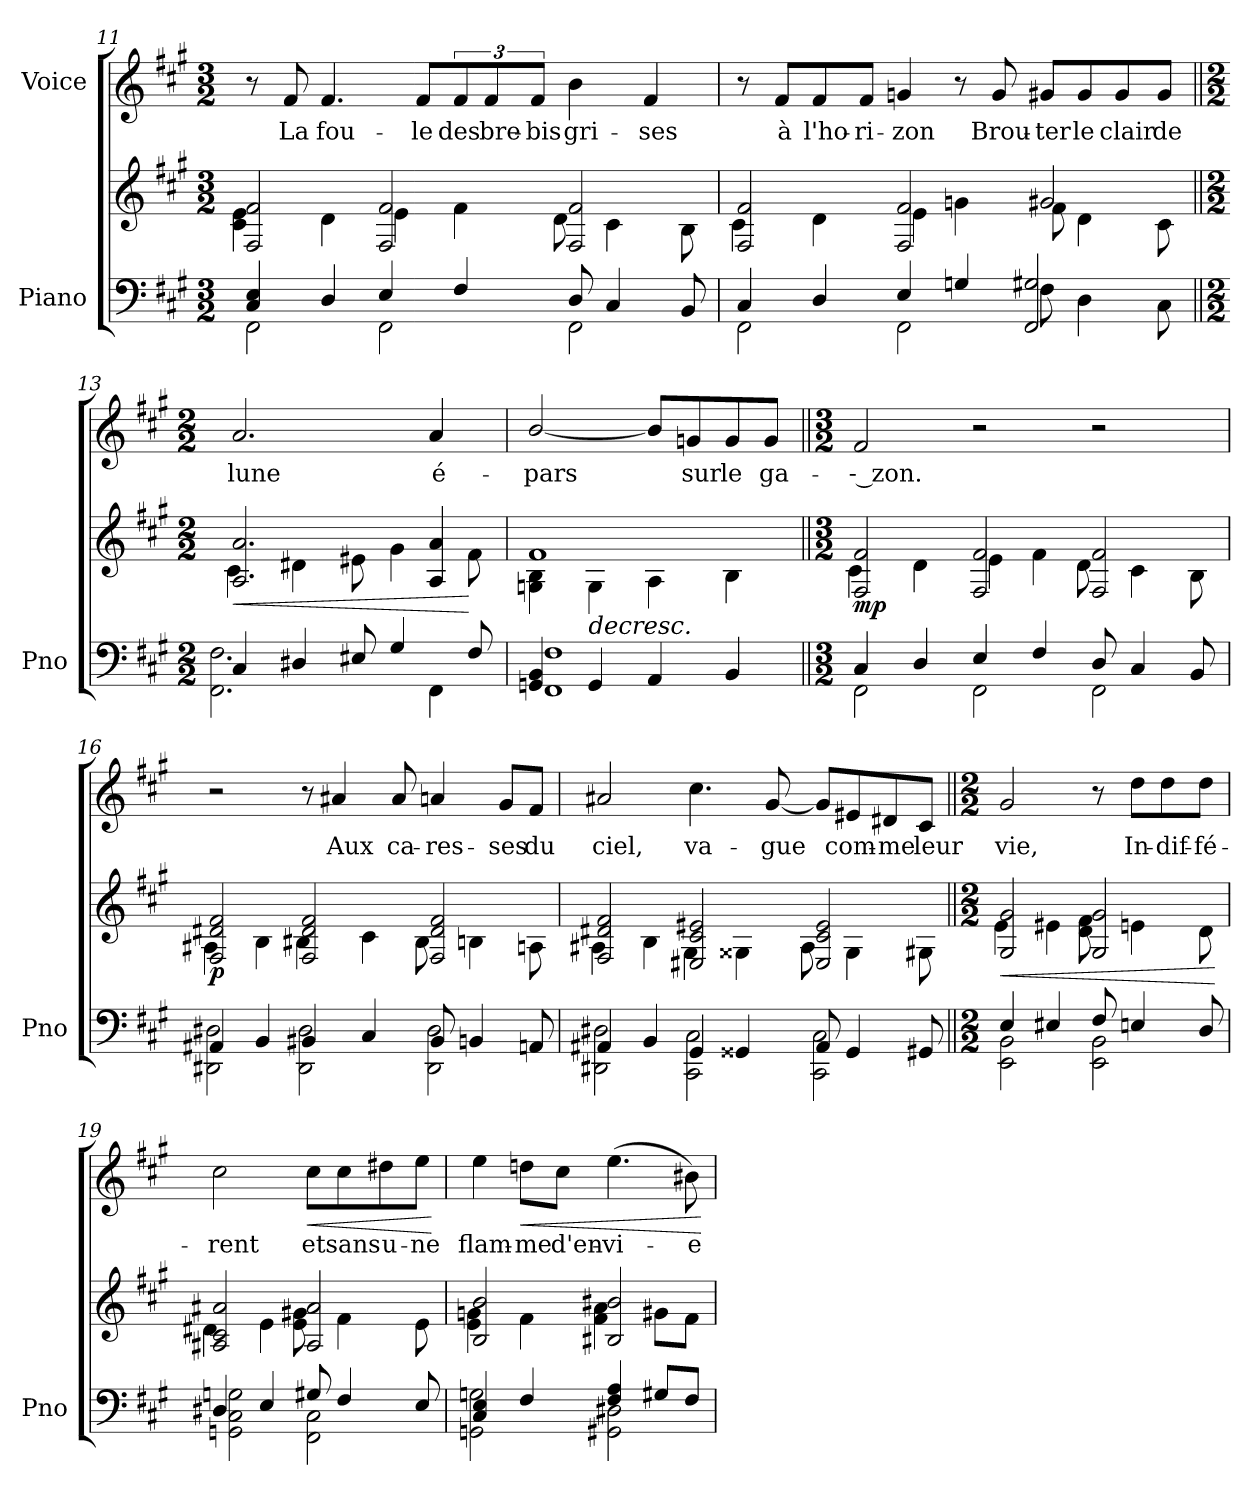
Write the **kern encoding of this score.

**kern	**kern	**dynam	**kern	**text	**dynam
*part2	*part2	*part2	*part1	*part1	*part1
*staff3	*staff2	*staff2/3	*staff1	*staff1	*staff1
*I"Piano	*	*	*I"Voice	*	*
*I'Pno	*	*	*	*	*
!!LO:LB:g=z
*clefF4	*clefG2	*	*clefG2	*	*
*k[f#c#g#]	*k[f#c#g#]	*	*k[f#c#g#]	*	*
*M3/2	*M3/2	*	*M3/2	*	*
=11	=11	=11	=11	=11	=11
*^	*^	*	*	*	*
4C#/ 4E/	2FF#\	2F#/ 2f#/	4c#\ 4e\	.	8r	.	.
!	!	!	!	!	!	!LO:LY:b	!
.	.	.	.	.	8f#/	La	.
!	!	!	!	!	!	!LO:LY:b	!
4D/	.	.	4d\	.	4.f#/	fou-	.
4E/	2FF#\	2F#/ 2f#/	4e\	.	.	.	.
!	!	!	!	!	!	!LO:LY:b	!
.	.	.	.	.	8f#/L	-le	.
!	!	!	!	!	!	!LO:LY:b	!
4F#/	.	.	4f#\	.	12f#/	des	.
!	!	!	!	!	!	!LO:LY:b	!
.	.	.	.	.	12f#/	bre-	.
!	!	!	!	!	!	!LO:LY:b	!
.	.	.	.	.	12f#/J	-bis	.
!	!	!	!	!	!	!LO:LY:b	!
8D/	2FF#\	2F#/ 2f#/	8d\	.	4b\	gri-	.
4C#/	.	.	4c#\	.	.	.	.
!	!	!	!	!	!	!LO:LY:b	!
.	.	.	.	.	4f#/	-ses	.
8BB/	.	.	8B\	.	.	.	.
=12	=12	=12	=12	=12	=12	=12	=12
4C#/	2FF#\	2F#/ 2f#/	4c#\	.	8r	.	.
!	!	!	!	!	!	!LO:LY:b	!
.	.	.	.	.	8f#/L	à	.
!	!	!	!	!	!	!LO:LY:b	!
4D/	.	.	4d\	.	8f#/	l'ho-	.
!	!	!	!	!	!	!LO:LY:b	!
.	.	.	.	.	8f#/J	-ri-	.
!	!	!	!	!	!	!LO:LY:b	!
4E/	2FF#\	2F#/ 2f#/	4e\	.	4gn/	-zon	.
4Gn/	.	.	4gn\	.	8r	.	.
!	!	!	!	!	!	!LO:LY:b	!
.	.	.	.	.	8g/	Brou-	.
!	!	!	!	!	!	!LO:LY:b	!
8F#\	2FF#/ 2G#X/	2g#X/	8f#\	.	8g#X/L	-ter	.
!	!	!	!	!	!	!LO:LY:b	!
4D\	.	.	4d\	.	8g#/	le	.
!	!	!	!	!	!	!LO:LY:b	!
.	.	.	.	.	8g#/	clair	.
!	!	!	!	!	!	!LO:LY:b	!
8C#\	.	.	8c#\	.	8g#/J	de	.
!!LO:LB:g=z
=13||	=13||	=13||	=13||	=13||	=13||	=13||	=13||
*M2/2	*	*M2/2	*	*	*M2/2	*	*
!	!	!	!	!LO:HP:b	!	!LO:LY:b	!
4C#/	2.FF#\ 2.F#\	2.A/ 2.a/	4c#\	<	2.a/	lune	.
4D#X/	.	.	4d#X\	.	.	.	.
8E#X/	.	.	8e#X\	.	.	.	.
4G#/	.	.	4g#\	.	.	.	.
!	!	!	!	!	!	!LO:LY:b	!
.	4FF#\	4A/ 4a/	.	.	4a/	é-	.
8F#/	.	.	8f#\	[	.	.	.
=14	=14	=14	=14	=14	=14	=14	=14
!	!	!	!	!	!	!LO:LY:b	!
4GGn/ 4BB/	1FF# 1F#	1f#	4Gn\ 4B\	.	[2b/	-pars	.
!	!	!	!	!LO:HP:b	!	!	!
4GG/	.	.	4G\	>	.	.	.
4AA/	.	.	4A\	.	8b/L]	.	.
!	!	!	!	!	!	!LO:LY:b	!
.	.	.	.	.	8gn/	sur	.
!	!	!	!	!	!	!LO:LY:b	!
4BB/	.	.	4B\	.	8g/	le	.
!	!	!	!	!	!	!LO:LY:b	!
.	.	.	.	.	8g/J	ga-	.
!!LO:PB:g=z
=15||	=15||	=15||	=15||	=15||	=15||	=15||	=15||
*M3/2	*	*M3/2	*	*	*M3/2	*	*
!	!	!	!	!LO:DY:b	!	!LO:LY:b	!
4C#/	2FF#\	2F#/ 2f#/	4c#\	mp	2f#/	-- zon.	.
4D/	.	.	4d\	.	.	.	.
4E/	2FF#\	2F#/ 2f#/	4e\	.	2r	.	.
4F#/	.	.	4f#\	.	.	.	.
8D/	2FF#\	2F#/ 2f#/	8d\	.	2r	.	.
4C#/	.	.	4c#\	.	.	.	.
8BB/	.	.	8B\	.	.	.	.
=16	=16	=16	=16	=16	=16	=16	=16
!	!	!	!	!LO:DY:b	!	!	!
4AA#X/	2DD#X\ 2D#X\	2F#/ 2d#X/ 2f#/	4A#X\	p	2r	.	.
4BB/	.	.	4B\	.	.	.	.
4BB#X/	2DD#\ 2D#\	2F#/ 2d#/ 2f#/	4B#X\	.	8r	.	.
!	!	!	!	!	!	!LO:LY:b	!
.	.	.	.	.	4a#X/	Aux	.
4C#/	.	.	4c#\	.	.	.	.
!	!	!	!	!	!	!LO:LY:b	!
.	.	.	.	.	8a#/	ca-	.
!	!	!	!	!	!	!LO:LY:b	!
8BB#/	2DD#\ 2D#\	2F#/ 2d#/ 2f#/	8B#\	.	4an/	-res-	.
4BBn/	.	.	4Bn\	.	.	.	.
!	!	!	!	!	!	!LO:LY:b	!
.	.	.	.	.	8g#/L	-ses	.
!	!	!	!	!	!	!LO:LY:b	!
8AAn/	.	.	8An\	.	8f#/J	du	.
!!LO:LB:g=z
=17	=17	=17	=17	=17	=17	=17	=17
!	!	!	!	!	!	!LO:LY:b	!
4AA#X/	2DD#X\ 2D#X\	2F#/ 2d#X/ 2f#/	4A#X\	.	2a#X/	ciel,	.
4BB/	.	.	4B\	.	.	.	.
!	!	!	!	!	!	!LO:LY:b	!
4GG#/	2CC#\ 2C#\	2E#X/ 2c#/ 2e#X/	4G#\	.	4.cc#\	va-	.
4GG##X/	.	.	4G##X\	.	.	.	.
!	!	!	!	!	!	!LO:LY:b	!
.	.	.	.	.	[8g#/	-gue	.
8AA#/	2CC#\ 2C#\	2E#/ 2c#/ 2e#/	8A#\	.	8g#/L]	.	.
!	!	!	!	!	!	!LO:LY:b	!
4GG##/	.	.	4G##\	.	8e#X/	com-	.
!	!	!	!	!	!	!LO:LY:b	!
.	.	.	.	.	8d#X/	-me	.
!	!	!	!	!	!	!LO:LY:b	!
8GG#X/	.	.	8G#X\	.	8c#/J	leur	.
=18||	=18||	=18||	=18||	=18||	=18||	=18||	=18||
*M2/2	*	*M2/2	*	*	*M2/2	*	*
!	!	!	!	!LO:HP:b	!	!LO:LY:b	!
4E/	2EE\ 2BB\	2G#/ 2g#/	4e\	<	2g#/	vie,	.
4E#X/	.	.	4e#X\	.	.	.	.
8F#/	2EE\ 2BB\	2G#/ 2g#/	8d\ 8f#\	]	8r	.	.
!	!	!	!	!	!	!LO:LY:b	!
4En/	.	.	4en\	.	8dd\L	In-	.
!	!	!	!	!	!	!LO:LY:b	!
.	.	.	.	.	8dd\	-dif-	.
!	!	!	!	!	!	!LO:LY:b	!
8D/	.	.	8d\	.	8dd\J	-fé-	.
*v	*v	*	*	*	*	*	*
*	*v	*v	*	*	*	*
.	.	[	.	.	.
!!LO:LB:g=z
=19	=19	=19	=19	=19	=19
*^	*^	*	*	*	*
!	!	!	!	!	!	!LO:LY:b	!
4D#X/	2GGn\ 2C#\ 2Gn\	2A#X/ 2c#/ 2a#X/	4d#X\	.	2cc#\	-rent	.
4E/	.	.	4e\	.	.	.	.
!	!	!	!	!	!	!LO:LY:b	!LO:HP:b
8G#X/	2FF#\ 2C#\	2A#/ 2a#/	8e\ 8g#X\	.	8cc#\L	et	<
!	!	!	!	!	!	!LO:LY:b	!
4F#/	.	.	4f#\	.	8cc#\	sans	.
!	!	!	!	!	!	!LO:LY:b	!
.	.	.	.	.	8dd#X\	u-	.
!	!	!	!	!	!	!LO:LY:b	!
8E/	.	.	8e\	.	8ee\J	-ne	.
*v	*v	*	*	*	*	*	*
*	*v	*v	*	*	*	*
.	.	.	.	.	[
=20	=20	=20	=20	=20	=20
*^	*^	*	*	*	*
!	!	!	!	!	!	!LO:LY:b	!
4C#/ 4E/	2GGn\ 2Gn\	2B/ 2b/	4e\ 4gn\	.	4ee\	flam-	.
!	!	!	!	!	!	!LO:LY:b	!LO:HP:b
4F#/	.	.	4f#\	.	8ddn\L	-me	<
!	!	!	!	!	!	!LO:LY:b	!
.	.	.	.	.	8cc#\J	d'en-	.
!	!	!	!	!	!	!LO:LY:b	!
4F#/ 4A/	2GG#X\ 2D#X\	2B#X/ 2b#X/	4f#\ 4a\	.	(>4.ee\	-vi-	.
8G#X/L	.	.	8g#X\L	.	.	.	.
!	!	!	!	!	!	!LO:LY:b	!
8F#/J	.	.	8f#\J	.	8b#X\)	-e	.
*v	*v	*	*	*	*	*	*
*	*v	*v	*	*	*	*
.	.	.	.	.	[
=	=	=	=	=	=
*-	*-	*-	*-	*-	*-
